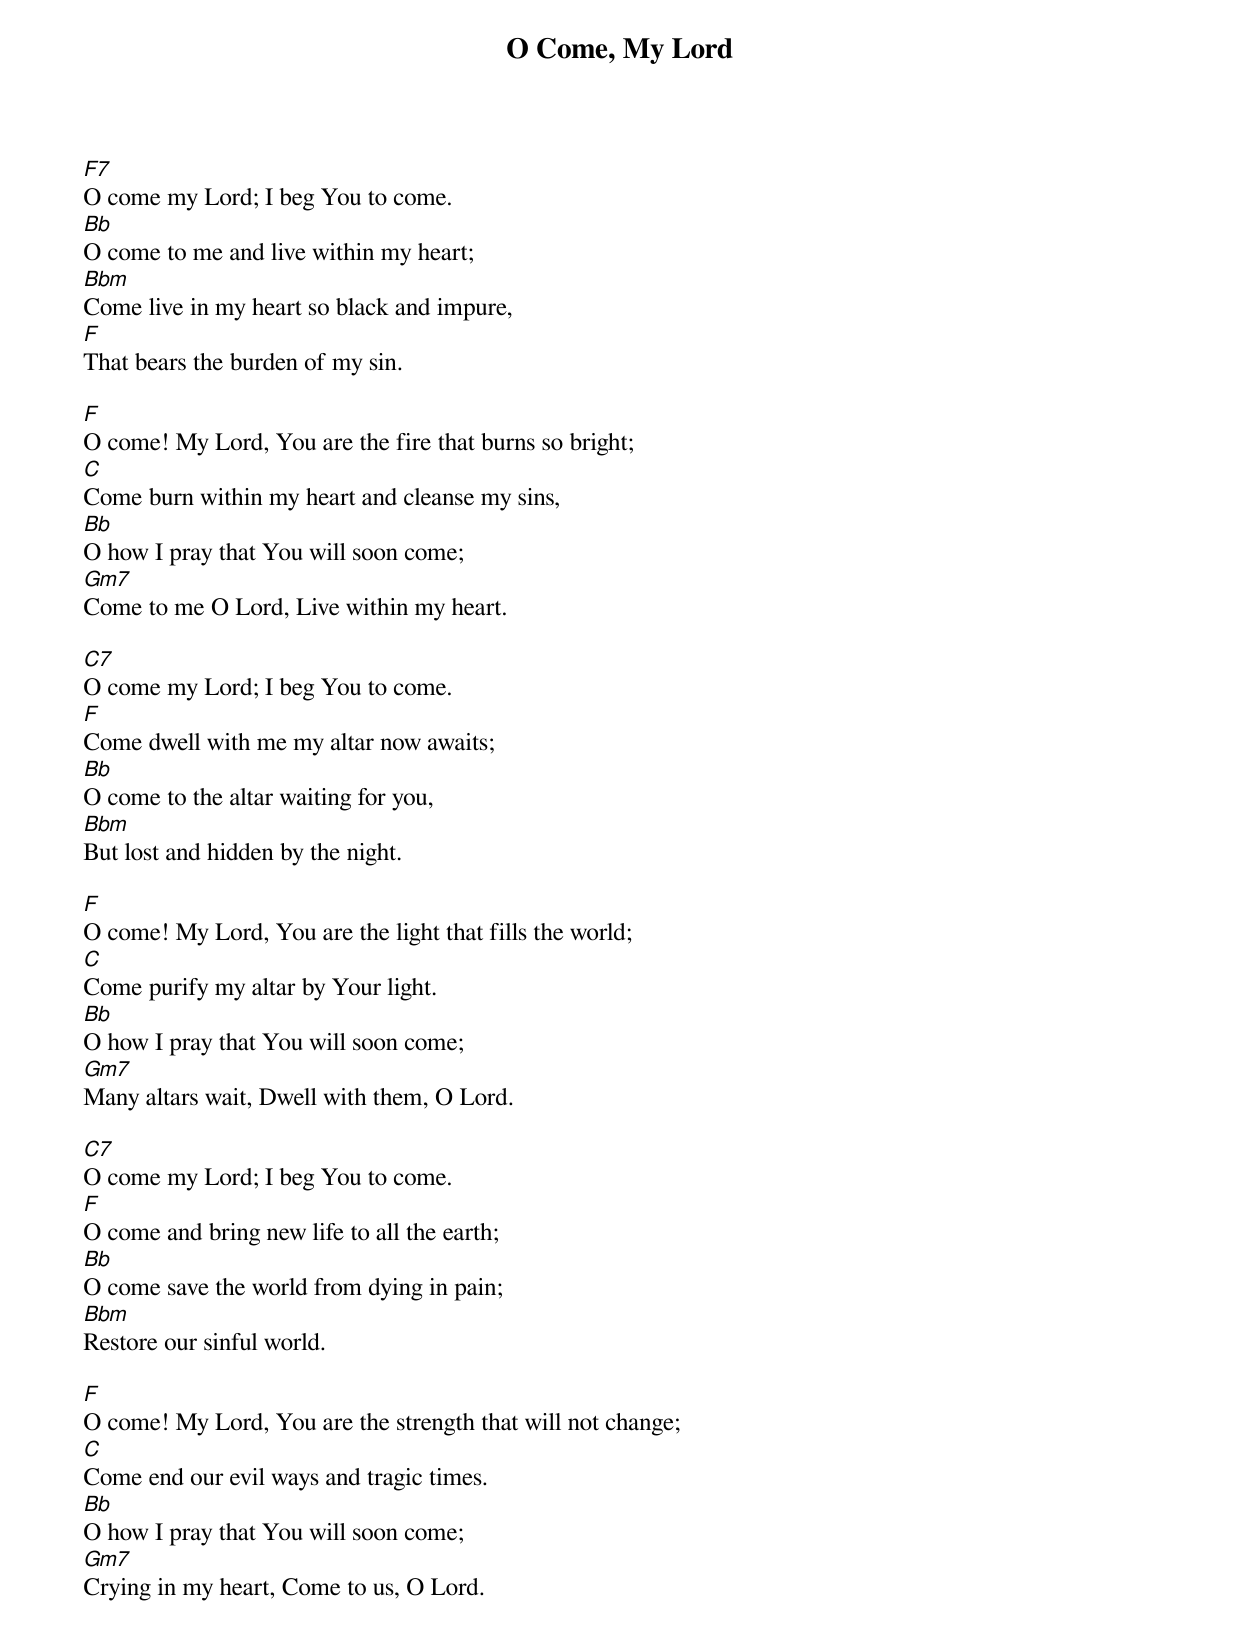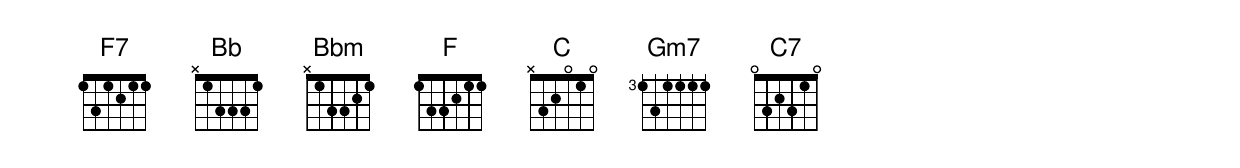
{title: O Come, My Lord}
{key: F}
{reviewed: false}

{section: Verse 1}
[F7]O come my Lord; I beg You to come.
[Bb]O come to me and live within my heart;
[Bbm]Come live in my heart so black and impure,
[F]That bears the burden of my sin.

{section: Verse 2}
[F]O come! My Lord, You are the fire that burns so bright;
[C]Come burn within my heart and cleanse my sins,
[Bb]O how I pray that You will soon come;
[Gm7]Come to me O Lord, Live within my heart.

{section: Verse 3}
[C7]O come my Lord; I beg You to come.
[F]Come dwell with me my altar now awaits;
[Bb]O come to the altar waiting for you,
[Bbm]But lost and hidden by the night.

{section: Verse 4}
[F]O come! My Lord, You are the light that fills the world;
[C]Come purify my altar by Your light.
[Bb]O how I pray that You will soon come;
[Gm7]Many altars wait, Dwell with them, O Lord.

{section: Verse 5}
[C7]O come my Lord; I beg You to come.
[F]O come and bring new life to all the earth;
[Bb]O come save the world from dying in pain;
[Bbm]Restore our sinful world.

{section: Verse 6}
[F]O come! My Lord, You are the strength that will not change;
[C]Come end our evil ways and tragic times.
[Bb]O how I pray that You will soon come;
[Gm7]Crying in my heart, Come to us, O Lord.
